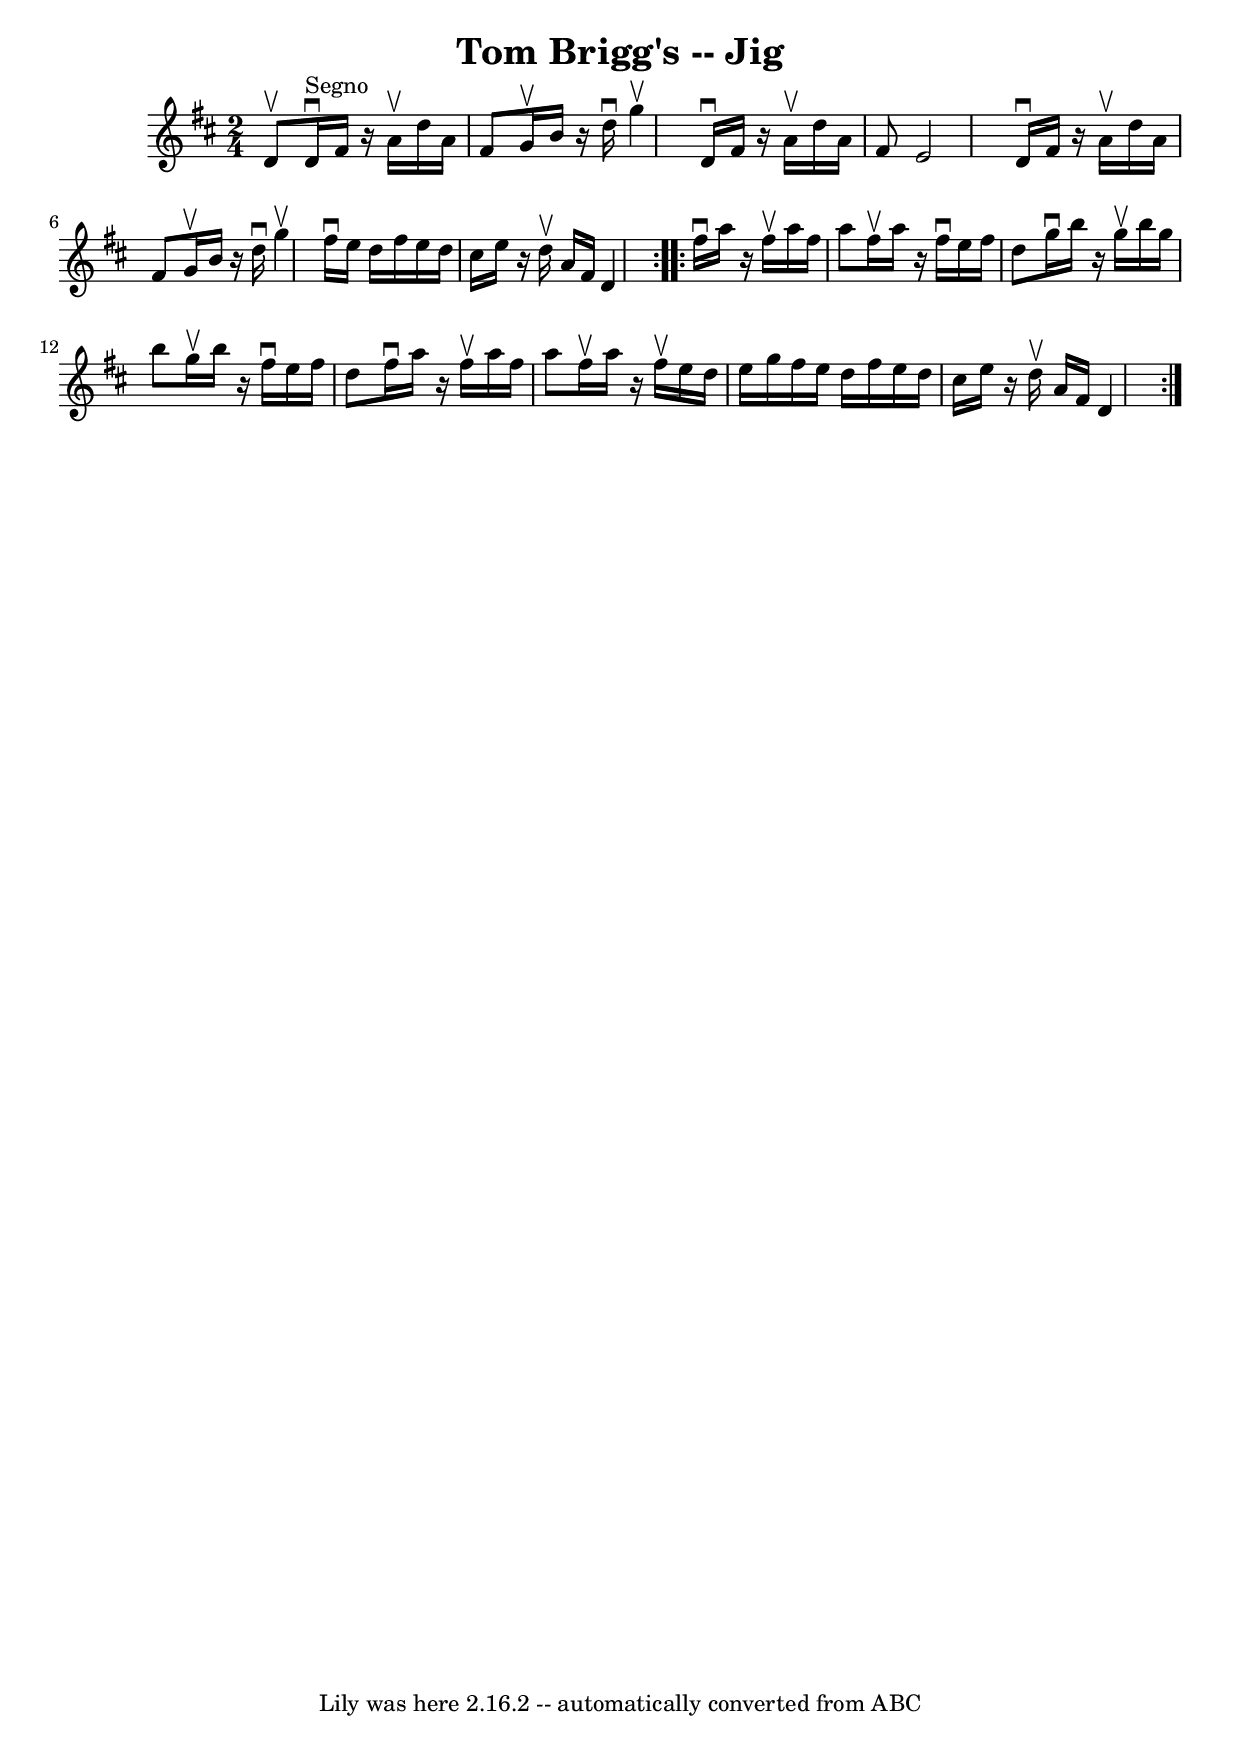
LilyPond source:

\version "2.7.40"
\include "Mammoth.ily"
\header {
	%% book = "Ryan's Mammoth Collection"
	crossRefNumber = "1"
	footnotes = "\\\\113 635"
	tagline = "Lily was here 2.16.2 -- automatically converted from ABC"
	title = "Tom Brigg's -- Jig"
}
voicedefault =  {


\repeat volta 2 {
\time 2/4 \key d \major d'8^\upbow   |
 d'16^"Segno"^\downbow   
fis'16    r16 a'16^\upbow d''16 a'16 fis'8    |
 g'16^\upbow  
 b'16    r16 d''16^\downbow g''4^\upbow   |
 d'16^\downbow   
fis'16    r16 a'16^\upbow d''16 a'16 fis'8    |
 e'2    
|
 d'16^\downbow fis'16    r16 a'16^\upbow d''16 a'16    
fis'8    |
 g'16^\upbow b'16    r16 d''16^\downbow g''4^\upbow   
|
 fis''16^\downbow e''16 d''16 fis''16 e''16 d''16    
cis''16 e''16    |
   r16 d''16^\upbow a'16 fis'16 d'4    }   
  \repeat volta 2 { fis''16^\downbow a''16    r16 fis''16^\upbow a''16  
 fis''16 a''8    |
 fis''16^\upbow a''16    r16 fis''16 
^\downbow e''16 fis''16 d''8    |
 g''16^\downbow b''16    
r16 g''16^\upbow b''16 g''16 b''8    |
 g''16^\upbow b''16  
  r16 fis''16^\downbow e''16 fis''16 d''8  |
 fis''16 
^\downbow a''16    r16 fis''16^\upbow a''16 fis''16 a''8    |
 
 fis''16^\upbow a''16    r16 fis''16^\upbow e''16 d''16 e''16    
g''16    |
 fis''16 e''16 d''16 fis''16 e''16 d''16    
cis''16 e''16    |
   r16 d''16^\upbow a'16 fis'16 d'4        
}   
}

\score{
    <<

	\context Staff="default"
	{
	    \voicedefault 
	}

    >>
	\layout {
	}
	\midi {}
}
